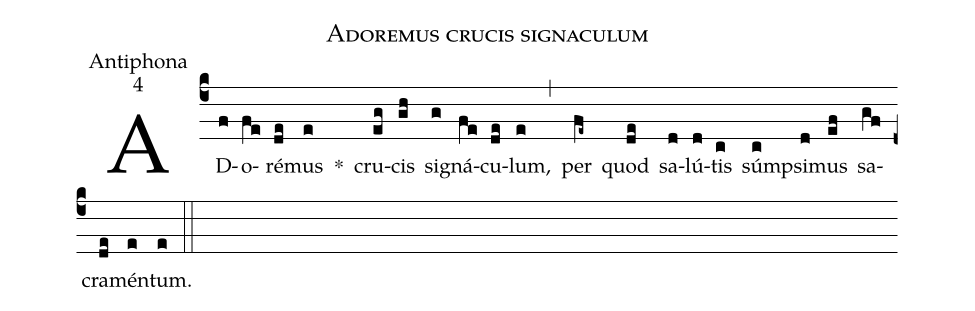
name:Adoremus crucis signaculum;
office-part:Antiphona;
mode:4;
%%
(c4)
AD(f)o(fe)ré(de)mus(e) *()
cru(eg)cis(gh) si(g)gná(fe)cu(de)lum,(e) (,)
per(fe~) quod(de) sa(d)lú(d)tis(c) súmp(c)si(d)mus(ef) sa(gf)cra(de)mén(e)tum.(e) (::)
